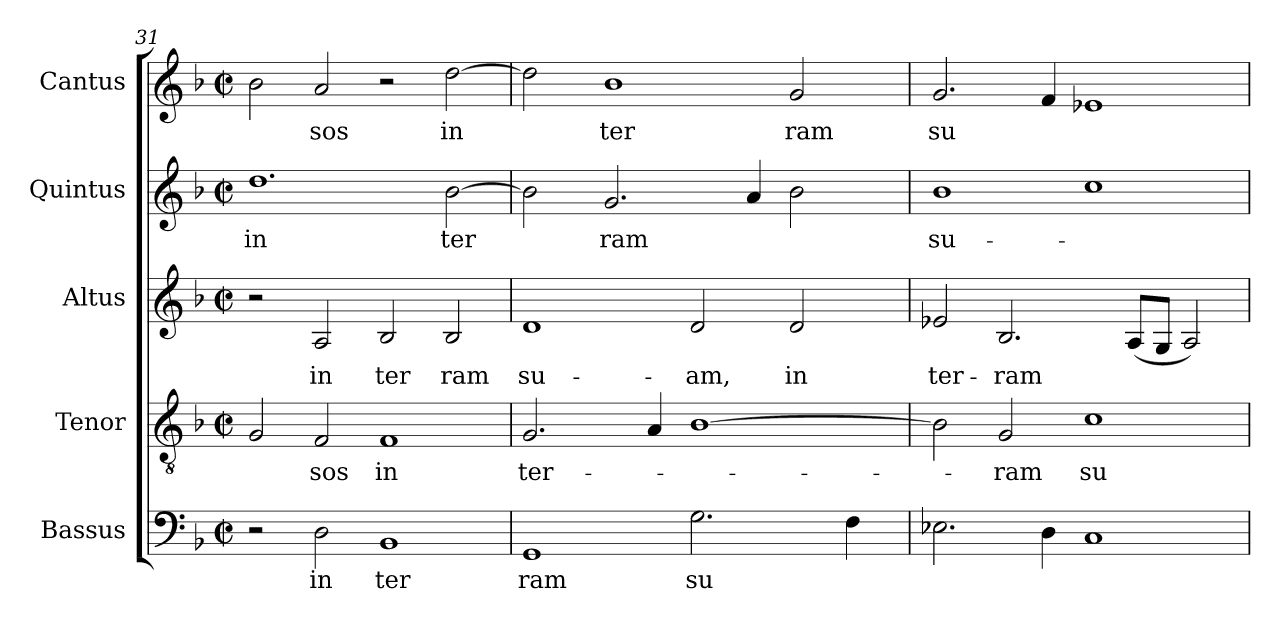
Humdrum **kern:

**kern	**text	**kern	**text	**kern	**text	**kern	**text	**kern	**text
*part5	*part5	*part4	*part4	*part3	*part3	*part2	*part2	*part1	*part1
*staff5	*staff5	*staff4	*staff4	*staff3	*staff3	*staff2	*staff2	*staff1	*staff1
*I"Bassus	*	*I"Tenor	*	*I"Altus	*	*I"Quintus	*	*I"Cantus	*
*clefF4	*	*clefGv2	*	*clefG2	*	*clefG2	*	*clefG2	*
*k[b-]	*	*k[b-]	*	*k[b-]	*	*k[b-]	*	*k[b-]	*
*F:	*	*F:	*	*F:	*	*F:	*	*F:	*
*M2/2	*	*M2/2	*	*M2/2	*	*M2/2	*	*M2/2	*
*met(c|)	*	*met(c|)	*	*met(c|)	*	*met(c|)	*	*met(c|)	*
=31	=31	=31	=31	=31	=31	=31	=31	=31	=31
!	!	!	!	!	!	!	!LO:LY:b:cj	!	!
2r	.	2G/	.	2r	.	1.dd	in	2b-\	.
!	!LO:LY:b:cj	!	!LO:LY:b:cj	!	!LO:LY:b:cj	!	!	!	!LO:LY:b:cj
2D\	in	2F/	sos	2A/	in	.	.	2a/	-sos
!	!LO:LY:b:cj	!	!LO:LY:b:cj	!	!LO:LY:b:cj	!	!	!	!
1BB-	ter	1F	in	2B-/	ter	.	.	2r	.
!	!	!	!	!	!LO:LY:b:cj	!	!LO:LY:b	!	!LO:LY:b:cj
.	.	.	.	2B-/	ram	[>2b-\	ter	[>2dd\	in
!!LO:PB:g=z
=32	=32	=32	=32	=32	=32	=32	=32	=32	=32
!	!LO:LY:b:cj	!	!LO:LY:b	!	!LO:LY:b:cj	!	!	!	!
*	*	*	*	*	*	*^	*	*	*
1GG	ram	2.G/	ter-	1d	su-	2b-\]	16.ryy	.	2dd\]	.
.	.	.	.	.	.	.	1ryy	.	.	.
!	!	!	!	!	!	!	!	!LO:LY:b	!	!LO:LY:b:cj
.	.	.	.	.	.	2.g/	.	ram	1b-	ter
.	.	4A/	.	.	.	.	.	.	.	.
!	!LO:LY:b:cj	!	!	!	!LO:LY:b:cj	!	!	!	!	!
2.G\	su	[>1B-	.	2d/	-am,	.	.	.	.	.
.	.	.	.	.	.	.	2ryy	.	.	.
.	.	.	.	.	.	4a/	.	.	.	.
!	!	!	!	!	!LO:LY:b:cj	!	!	!	!	!LO:LY:b:cj
.	.	.	.	2d/	in	2b-\	.	.	2g/	ram
.	.	.	.	.	.	.	4ryy	.	.	.
4F\	.	.	.	.	.	.	.	.	.	.
.	.	.	.	.	.	.	8ryy	.	.	.
.	.	.	.	.	.	.	32ryy	.	.	.
=33	=33	=33	=33	=33	=33	=33	=33	=33	=33	=33
!	!	!	!	!	!LO:LY:b:cj	!	!	!LO:LY:b:cj	!	!LO:LY:b:cj
*	*	*	*	*	*	*v	*v	*	*	*
2.E-X\	.	2B-\]	.	2e-X/	ter-	1b-	su-	2.g/	su
!	!	!	!LO:LY:b:cj	!	!LO:LY:b	!	!	!	!
.	.	2G/	-ram	2.B-/	-ram	.	.	.	.
4D\	.	.	.	.	.	.	.	4f/	.
!	!	!	!LO:LY:b:cj	!	!	!	!	!	!
1C	.	1c	su-	.	.	1cc	.	1e-X	.
.	.	.	.	(<8A/L	.	.	.	.	.
.	.	.	.	8G/J	.	.	.	.	.
.	.	.	.	2A/)	.	.	.	.	.
=	=	=	=	=	=	=	=	=	=
*-	*-	*-	*-	*-	*-	*-	*-	*-	*-
